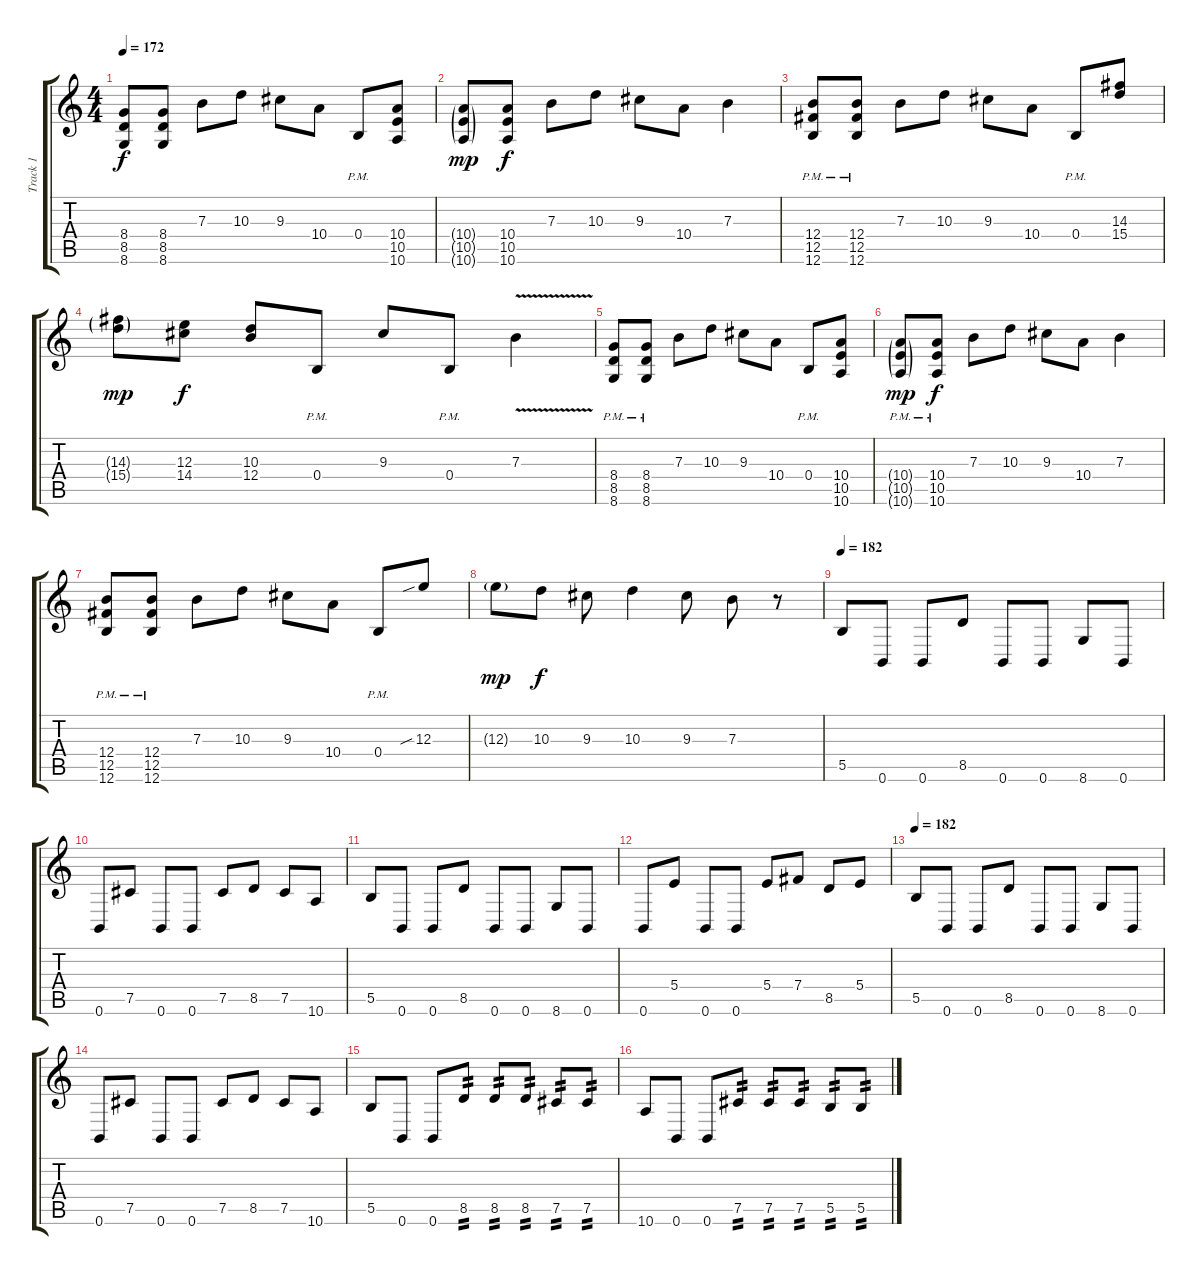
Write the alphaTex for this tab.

\track ("Track 1" "Track 1") {instrument overdrivenguitar}
\staff {score tabs}
\tuning (Db4 Ab3 E3 B2 Gb2 B1) {hide}
\ts (4 4)
\tempo 172
\clef g2
\ks c
(8.4 8.5 8.6).8{dy f} (8.4 8.5 8.6).8 7.3.8 10.3.8 9.3.8 10.4.8 0.4{pm}.8 (10.4 10.5 10.6).8 |
(10.4{g} 10.5{g} 10.6{g}).8{dy mp} (10.4 10.5 10.6).8{dy f} 7.3.8 10.3.8 9.3.8 10.4.8 7.3.4 |
(12.4 12.5 12.6{pm}).8 (12.4 12.5 12.6{pm}).8 7.3.8 10.3.8 9.3.8 10.4.8 0.4{pm}.8 (14.3 15.4).8 |
(14.3{g} 15.4{g}).8{dy mp} (12.3 14.4).8{dy f} (10.3 12.4).8 0.4{pm}.8 9.3.8 0.4{pm}.8 7.3{v}.4 |
(8.4 8.5 8.6{pm}).8 (8.4 8.5 8.6{pm}).8 7.3.8 10.3.8 9.3.8 10.4.8 0.4{pm}.8 (10.4 10.5 10.6).8 |
(10.4{g} 10.5{g} 10.6{g pm}).8{dy mp} (10.4 10.5 10.6{pm}).8{dy f} 7.3.8 10.3.8 9.3.8 10.4.8 7.3.4 |
(12.4 12.5 12.6{pm}).8 (12.4 12.5 12.6{pm}).8 7.3.8 10.3.8 9.3.8 10.4.8 0.4{pm}.8 12.3{sib}.8 |
12.3{g}.8{dy mp} 10.3.8{dy f} 9.3.8 10.3.4 9.3.8 7.3.8 r.8 |
\tempo 182
5.5.8 0.6.8 0.6.8 8.5.8 0.6.8 0.6.8 8.6.8 0.6.8 |
0.6.8 7.5.8 0.6.8 0.6.8 7.5.8 8.5.8 7.5.8 10.6.8 |
5.5.8 0.6.8 0.6.8 8.5.8 0.6.8 0.6.8 8.6.8 0.6.8 |
0.6.8 5.4.8 0.6.8 0.6.8 5.4.8 7.4.8 8.5.8 5.4.8 |
\tempo 182
5.5.8 0.6.8 0.6.8 8.5.8 0.6.8 0.6.8 8.6.8 0.6.8 |
0.6.8 7.5.8 0.6.8 0.6.8 7.5.8 8.5.8 7.5.8 10.6.8 |
5.5.8 0.6.8 0.6.8 8.5.8{tp 2} 8.5.8{tp 2} 8.5.8{tp 2} 7.5.8{tp 2} 7.5.8{tp 2} |
10.6.8 0.6.8 0.6.8 7.5.8{tp 2} 7.5.8{tp 2} 7.5.8{tp 2} 5.5.8{tp 2} 5.5.8{tp 2}
